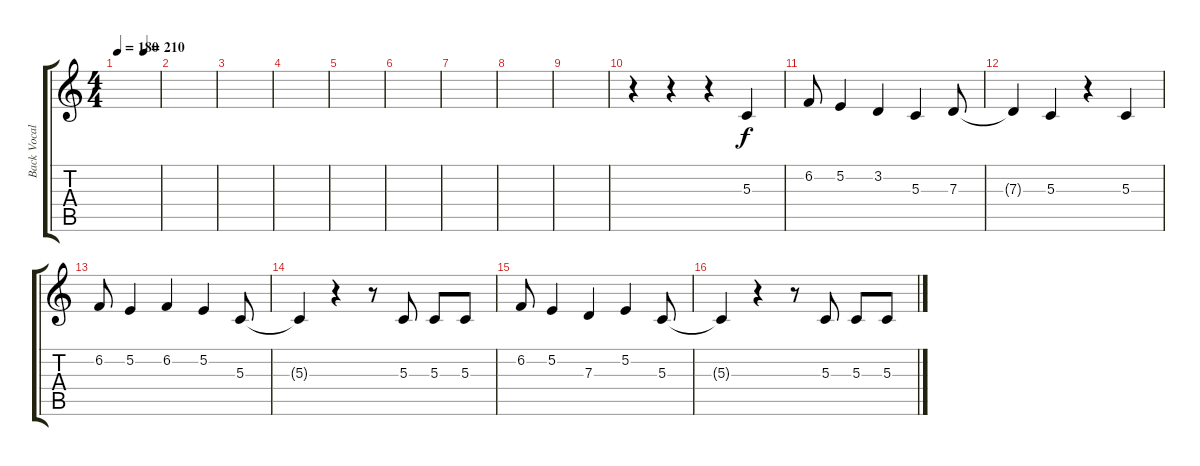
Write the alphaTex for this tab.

\track ("Back Vocals" "Back Vocal") {instrument clarinet}
\staff {score tabs}
\tuning (E4 B3 G3 D3 A2 E2) {hide}
\ts (4 4)
\tempo 180
\tempo (210 0.625)
\clef g2
\ks c
|
|
|
|
|
|
|
|
|
r.4 r.4 r.4 5.3.4 |
6.2.8 5.2.4 3.2.4 5.3.4 7.3.8 |
7.3{t}.4 5.3.4 r.4 5.3.4 |
6.2.8 5.2.4 6.2.4 5.2.4 5.3.8 |
5.3{t}.4 r.4 r.8 5.3.8 5.3.8 5.3.8 |
6.2.8 5.2.4 7.3.4 5.2.4 5.3.8 |
5.3{t}.4 r.4 r.8 5.3.8 5.3.8 5.3.8
